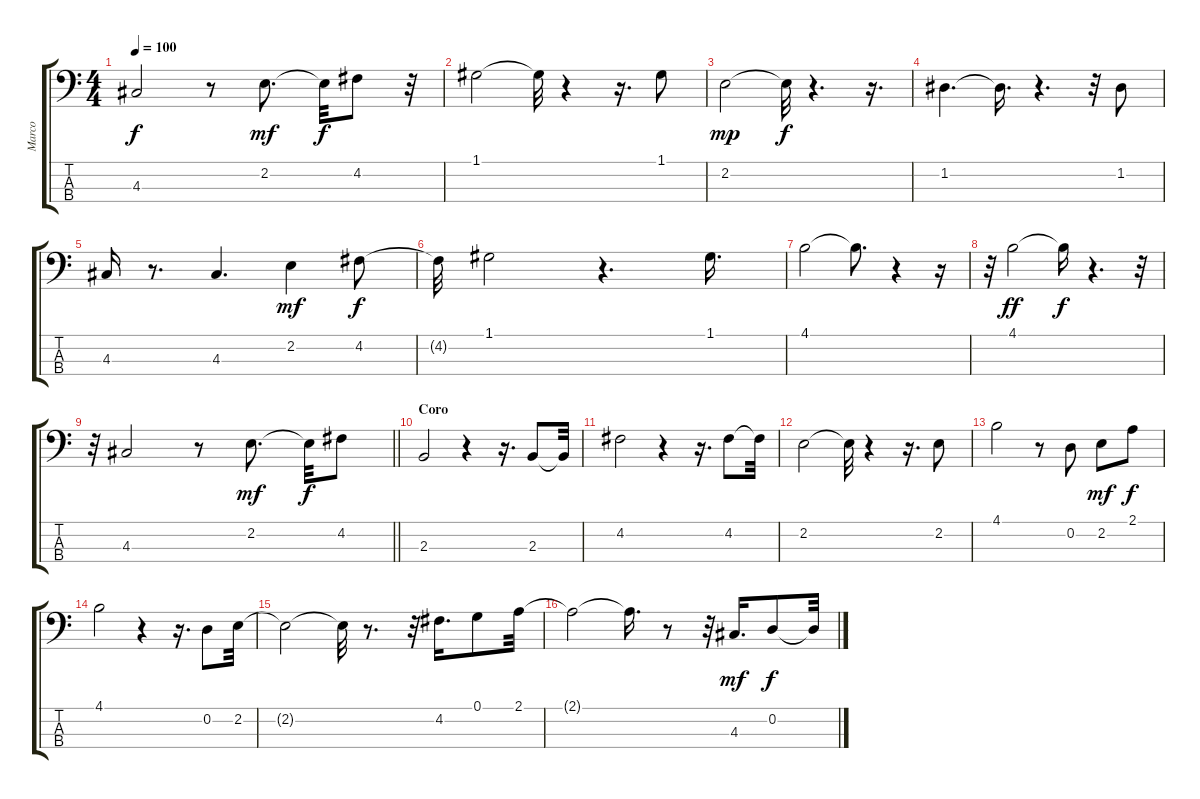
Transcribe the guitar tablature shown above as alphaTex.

\track ("Marco" "Marco") {instrument distortionguitar}
\staff {score tabs}
\tuning (G2 D2 A1 E1) {hide}
\ts (4 4)
\tempo 100
\clef f4
\ks c
4.3.2{dy f} r.8 2.2.8{d dy mf} 2.2{t}.32{dy f} 4.2.8 r.32 |
1.1.2 1.1{t}.32 r.4 r.16{d} 1.1.8 |
2.2.2{dy mp} 2.2{t}.32{dy f} r.4{d} r.16{d} |
1.2.4{d} 1.2{t}.16{d} r.4{d} r.32 1.2.8 |
4.3.16 r.8{d} 4.3.4{d} 2.2.4{dy mf} 4.2.8{dy f} |
4.2{t}.32 1.1.2 r.4{d} 1.1.16{d} |
4.1.2 4.1{t}.8{d} r.4 r.16 |
r.32 4.1.2{dy ff} 4.1{t}.16{dy f} r.4{d} r.32 |
\barLineRight lightlight
r.32 4.3.2 r.8 2.2.8{d dy mf} 2.2{t}.32{dy f} 4.2.8 |
\section ("" "Coro")
2.3.2 r.4 r.16{d} 2.3.8 2.3{t}.32 |
4.2.2 r.4 r.16{d} 4.2.8 4.2{t}.32 |
2.2.2 2.2{t}.32 r.4 r.16{d} 2.2.8 |
4.1.2 r.8 0.2.8 2.2.8{dy mf} 2.1.8{dy f} |
4.1.2 r.4 r.16{d} 0.2.8 2.2.32 |
2.2{t}.2 2.2{t}.32 r.8{d} r.32 4.2.16{d} 0.1.8 2.1.32 |
2.1{t}.2 2.1{t}.16{d} r.8 r.32 4.3.16{d dy mf} 0.2.8{dy f} 0.2{t}.32
